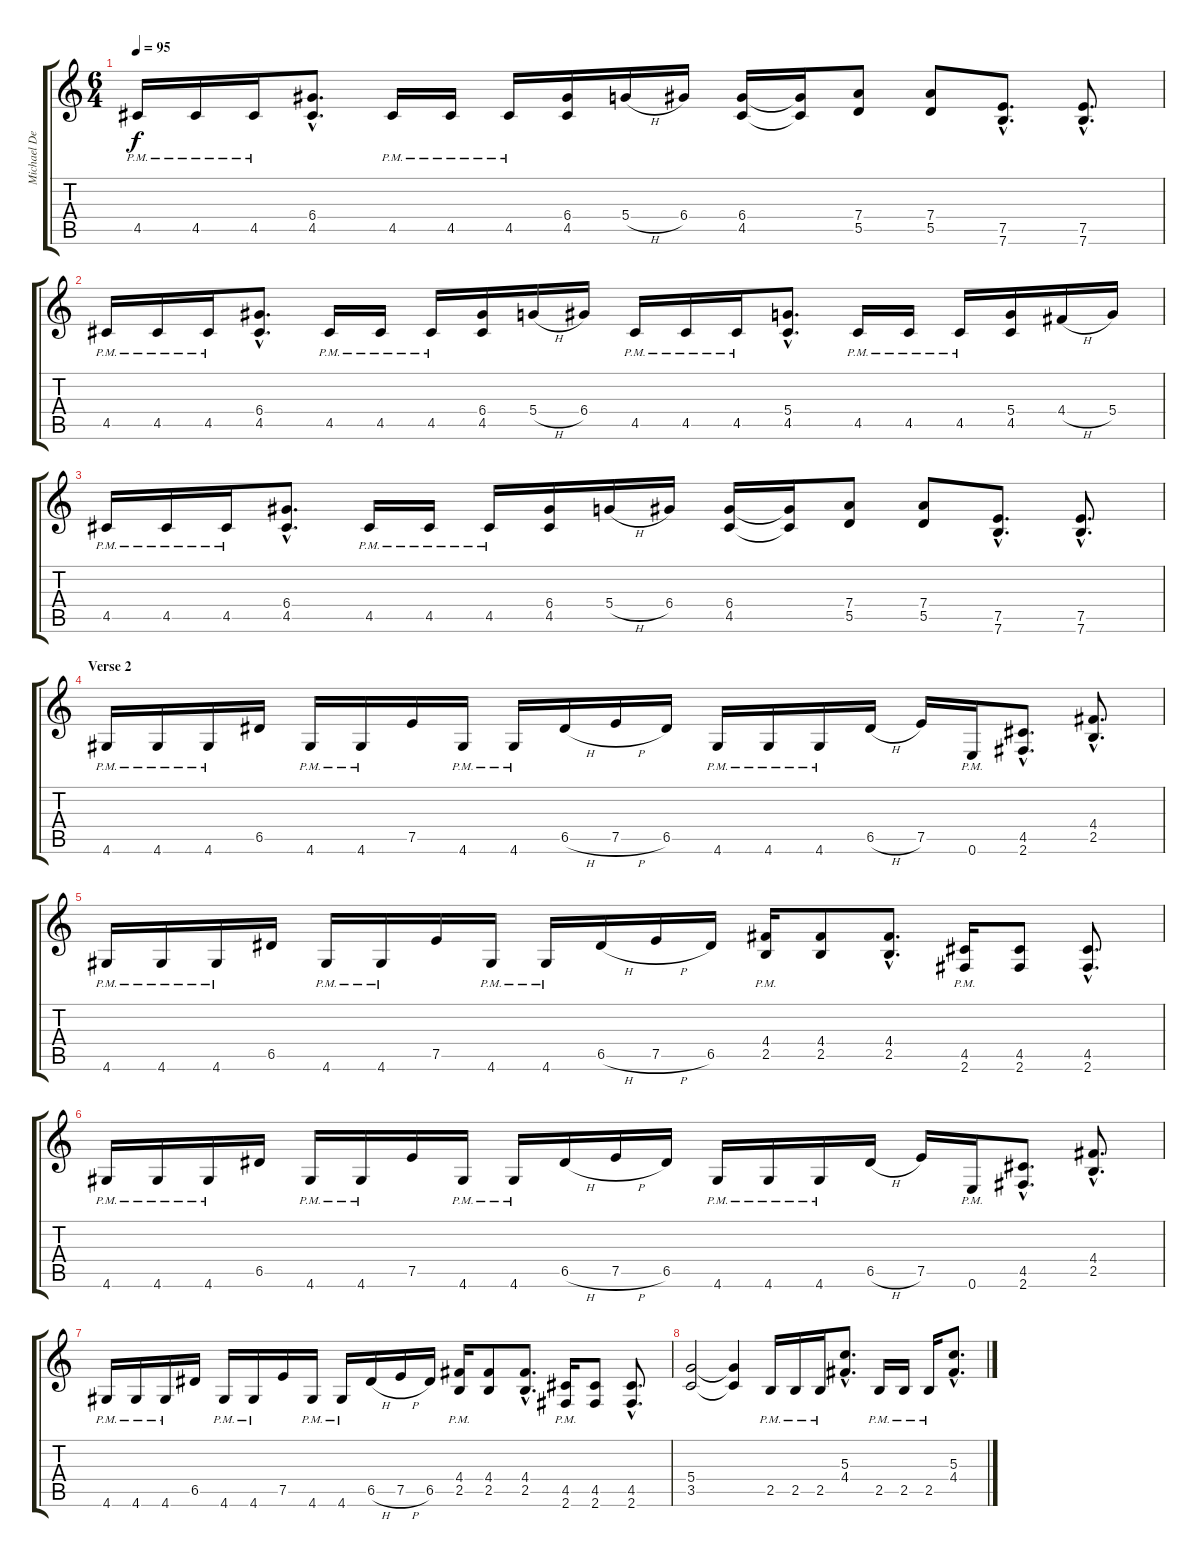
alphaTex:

\track ("Michael Denner" "Michael De") {instrument distortionguitar}
\staff {score tabs}
\tuning (E4 B3 G3 D3 A2 E2) {hide}
\ts (6 4)
\tempo 95
\clef g2
\ks c
4.5{pm}.16{dy f} 4.5{pm}.16 4.5{pm}.16 (6.4{hac} 4.5{hac}).8{d} 4.5{pm}.16 4.5{pm}.16 4.5{pm}.16 (6.4 4.5).16 5.4{h}.16 6.4.16 (6.4 4.5).16 (6.4{t} 4.5{t}).16 (7.4 5.5).8 (7.4 5.5).8 (7.5{hac} 7.6{hac}).8{d} (7.5{hac} 7.6{hac}).8{d} |
4.5{pm}.16 4.5{pm}.16 4.5{pm}.16 (6.4{hac} 4.5{hac}).8{d} 4.5{pm}.16 4.5{pm}.16 4.5{pm}.16 (6.4 4.5).16 5.4{h}.16 6.4.16 4.5{pm}.16 4.5{pm}.16 4.5{pm}.16 (5.4{hac} 4.5{hac}).8{d} 4.5{pm}.16 4.5{pm}.16 4.5{pm}.16 (5.4 4.5).16 4.4{h}.16 5.4.16 |
4.5{pm}.16 4.5{pm}.16 4.5{pm}.16 (6.4{hac} 4.5{hac}).8{d} 4.5{pm}.16 4.5{pm}.16 4.5{pm}.16 (6.4 4.5).16 5.4{h}.16 6.4.16 (6.4 4.5).16 (6.4{t} 4.5{t}).16 (7.4 5.5).8 (7.4 5.5).8 (7.5{hac} 7.6{hac}).8{d} (7.5{hac} 7.6{hac}).8{d} |
\section ("" "Verse 2")
4.6{pm}.16 4.6{pm}.16 4.6{pm}.16 6.5.16 4.6{pm}.16 4.6{pm}.16 7.5.16 4.6{pm}.16 4.6{pm}.16 6.5{h}.16 7.5{h}.16 6.5.16 4.6{pm}.16 4.6{pm}.16 4.6{pm}.16 6.5{h}.16 7.5.16 0.6{pm}.16 (4.5{hac} 2.6{hac}).8{d} (4.4{hac} 2.5{hac}).8{d} |
4.6{pm}.16 4.6{pm}.16 4.6{pm}.16 6.5.16 4.6{pm}.16 4.6{pm}.16 7.5.16 4.6{pm}.16 4.6{pm}.16 6.5{h}.16 7.5{h}.16 6.5.16 (4.4{pm} 2.5{pm}).16 (4.4 2.5).8 (4.4{hac} 2.5{hac}).8{d} (4.5{pm} 2.6{pm}).16 (4.5 2.6).8 (4.5{hac} 2.6{hac}).8{d} |
4.6{pm}.16 4.6{pm}.16 4.6{pm}.16 6.5.16 4.6{pm}.16 4.6{pm}.16 7.5.16 4.6{pm}.16 4.6{pm}.16 6.5{h}.16 7.5{h}.16 6.5.16 4.6{pm}.16 4.6{pm}.16 4.6{pm}.16 6.5{h}.16 7.5.16 0.6{pm}.16 (4.5{hac} 2.6{hac}).8{d} (4.4{hac} 2.5{hac}).8{d} |
4.6{pm}.16 4.6{pm}.16 4.6{pm}.16 6.5.16 4.6{pm}.16 4.6{pm}.16 7.5.16 4.6{pm}.16 4.6{pm}.16 6.5{h}.16 7.5{h}.16 6.5.16 (4.4{pm} 2.5{pm}).16 (4.4 2.5).8 (4.4{hac} 2.5{hac}).8{d} (4.5{pm} 2.6{pm}).16 (4.5 2.6).8 (4.5{hac} 2.6{hac}).8{d} |
(5.4 3.5).2 (5.4{t} 3.5{t}).4 2.5{pm}.16 2.5{pm}.16 2.5{pm}.16 (5.3{hac} 4.4{hac}).8{d} 2.5{pm}.16 2.5{pm}.16 2.5{pm}.16 (5.3{hac} 4.4{hac}).8{d}
